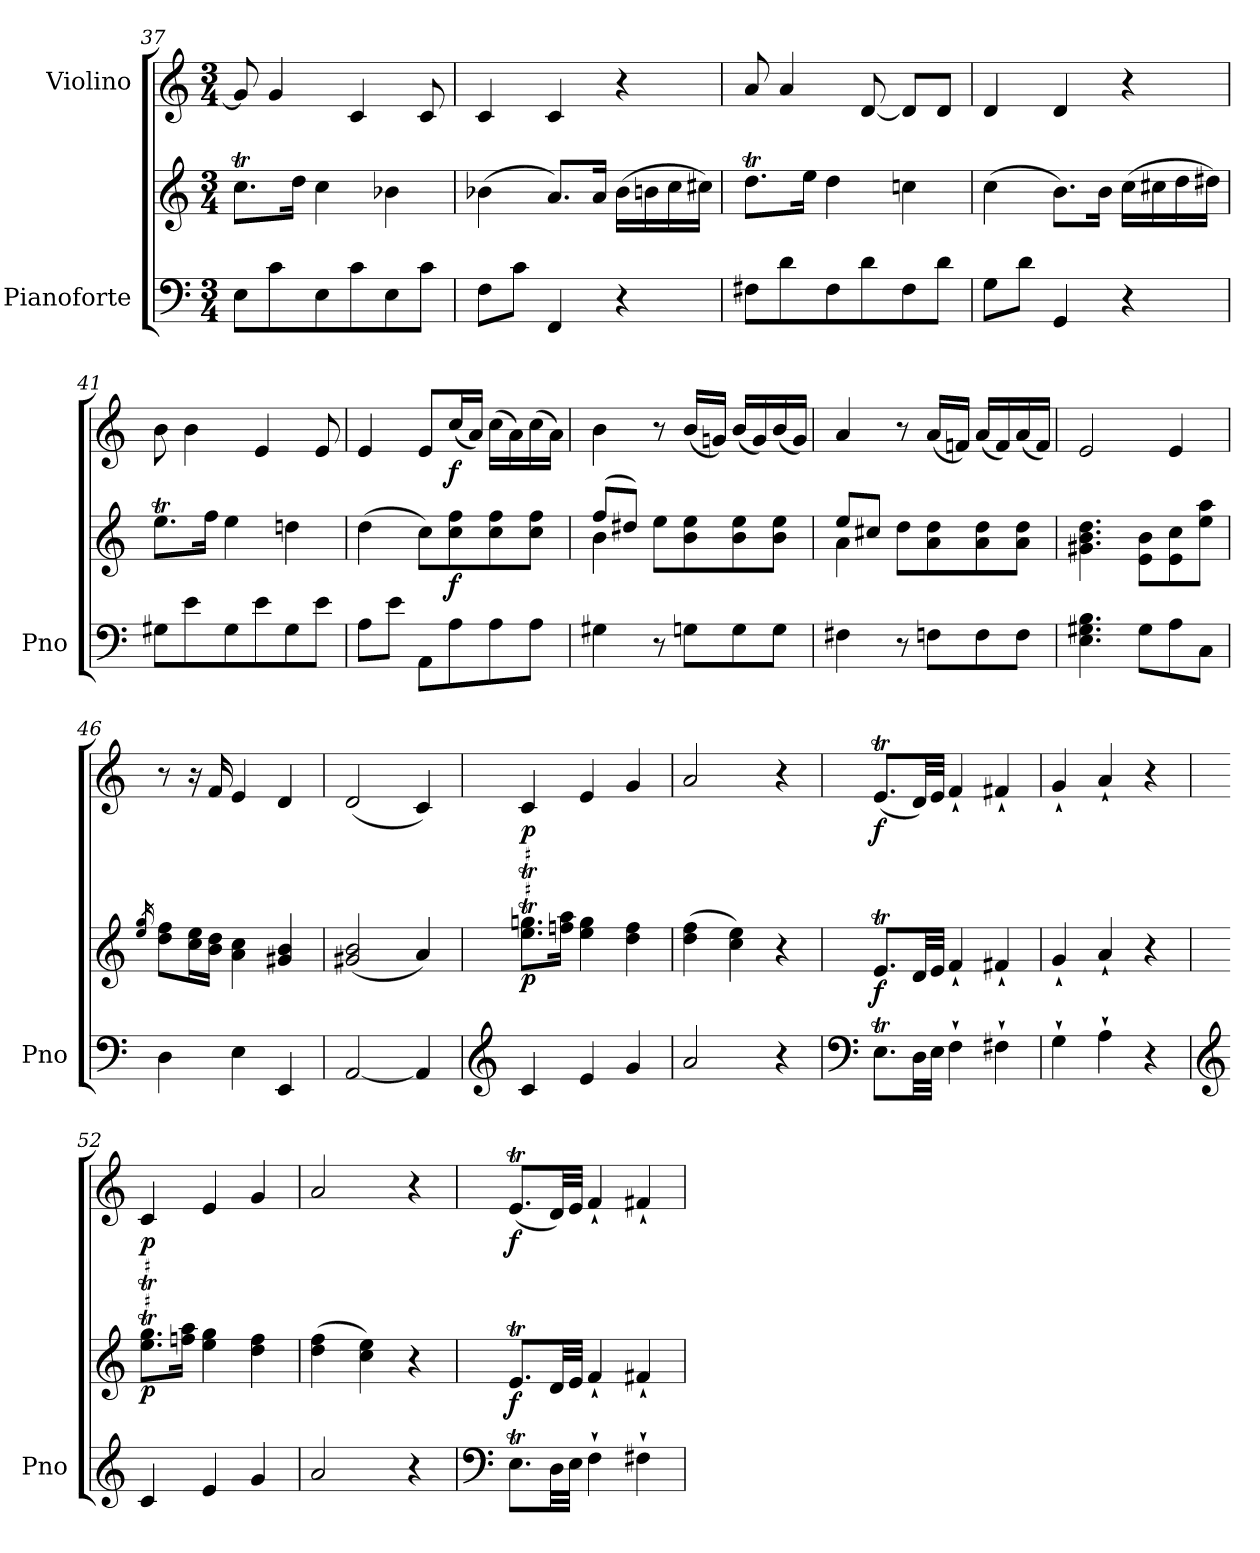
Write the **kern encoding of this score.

**kern	**kern	**dynam	**kern	**dynam
*part2	*part2	*part2	*part1	*part1
*staff3	*staff2	*staff2/3	*staff1	*staff1
*I"Pianoforte	*	*	*I"Violino	*
*I'Pno	*	*	*	*
*clefF4	*clefG2	*	*clefG2	*
*k[]	*k[]	*	*k[]	*
*M3/4	*M3/4	*	*M3/4	*
=37	=37	=37	=37	=37
8E\L	8.ccT\L	.	8g/]	.
8c\	.	.	4g/	.
.	16dd\Jk	.	.	.
8E\	4cc\	.	.	.
8c\	.	.	4c/	.
8E\	4b-X\	.	.	.
8c\J	.	.	8c/	.
!!LO:LB:g=z
=38	=38	=38	=38	=38
8F\L	(>4b-X\	.	4c/	.
8c\J	.	.	.	.
4FF/	8.a/L)	.	4c/	.
.	16a/Jk	.	.	.
4r	(>16b-\LL	.	4r	.
.	16bn\	.	.	.
.	16cc\	.	.	.
.	16cc#X\JJ)	.	.	.
=39	=39	=39	=39	=39
8F#X\L	8.ddT\L	.	8a/	.
8d\	.	.	4a/	.
.	16ee\Jk	.	.	.
8F#\	4dd\	.	.	.
8d\	.	.	[8d/	.
8F#\	4ccn\	.	8d/L]	.
8d\J	.	.	8d/J	.
=40	=40	=40	=40	=40
8G\L	(>4cc\	.	4d/	.
8d\J	.	.	.	.
4GG/	8.b\L)	.	4d/	.
.	16b\Jk	.	.	.
4r	(>16cc\LL	.	4r	.
.	16cc#X\	.	.	.
.	16dd\	.	.	.
.	16dd#X\JJ)	.	.	.
=41	=41	=41	=41	=41
8G#X\L	8.eet\L	.	8b\	.
8e\	.	.	4b\	.
.	16ff\Jk	.	.	.
8G#\	4ee\	.	.	.
8e\	.	.	4e/	.
8G#\	4ddn\	.	.	.
8e\J	.	.	8e/	.
!!LO:LB:g=z
=42	=42	=42	=42	=42
8A\L	(>4dd\	.	4e/	.
8e\J	.	.	.	.
8AA\L	8cc\L)	.	8e/L	.
!	!	!LO:DY:b	!	!LO:DY:b
8A\	8cc\ 8ff\	f	(<16cc/L	f
.	.	.	16a/JJ)	.
8A\	8cc\ 8ff\	.	(>16cc\LL	.
.	.	.	16a\)	.
8A\J	8cc\ 8ff\J	.	(>16cc\	.
.	.	.	16a\JJ)	.
=43	=43	=43	=43	=43
*	*^	*	*	*
4G#X\	(>8ff/L	4b\	.	4b\	.
.	8dd#X/J)	.	.	.	.
8r	8ee\L	2ryy	.	8r	.
8Gn\L	8b\ 8ee\	.	.	(<16b/LL	.
.	.	.	.	16gn/JJ)	.
8G\	8b\ 8ee\	.	.	(<16b/LL	.
.	.	.	.	16g/)	.
8G\J	8b\ 8ee\J	.	.	(<16b/	.
.	.	.	.	16g/JJ)	.
=44	=44	=44	=44	=44	=44
4F#X\	8ee/L	4a\	.	4a/	.
.	8cc#X/J	.	.	.	.
8r	8dd\L	2ryy	.	8r	.
8Fn\L	8a\ 8dd\	.	.	(<16a/LL	.
.	.	.	.	16fn/JJ)	.
8F\	8a\ 8dd\	.	.	(<16a/LL	.
.	.	.	.	16f/)	.
8F\J	8a\ 8dd\J	.	.	(<16a/	.
.	.	.	.	16f/JJ)	.
*	*v	*v	*	*	*
=45	=45	=45	=45	=45
4.E\ 4.G#X\ 4.B\	4.g#X\ 4.b\ 4.dd\	.	2e/	.
8G#\L	8e\ 8b\L	.	.	.
8A\	8e\ 8cc\	.	4e/	.
8C\J	8ee\ 8aa\J	.	.	.
=46	=46	=46	=46	=46
.	16qee/ 16qgg/	.	.	.
4D\	8dd\ 8ff\L	.	8r	.
.	16cc\ 16ee\L	.	16r	.
.	16b\ 16dd\JJ	.	16f/	.
4E\	4a\ 4cc\	.	4e/	.
4EE/	4g#X/ 4b/	.	4d/	.
!!LO:LB:g=z
=47	=47	=47	=47	=47
[2AA/	(<2g#X/ 2b/	.	(<2d/	.
4AA/]	4a/)	.	4c/)	.
=48	=48	=48	=48	=48
*clefG2	*	*	*	*
!	!	!LO:DY:b	!	!LO:DY:b
4c/	8.ee\T 8.ggn\TL	p	4c/	p
.	16ff\ 16aa\Jk	.	.	.
4e/	4ee\ 4gg\	.	4e/	.
4g/	4dd\ 4ff\	.	4g/	.
=49	=49	=49	=49	=49
2a/	(>4dd\ 4ff\	.	2a/	.
.	4cc\ 4ee\)	.	.	.
4r	4r	.	4r	.
=50	=50	=50	=50	=50
*clefF4	*	*	*	*
!	!	!LO:DY:b	!	!LO:DY:b
8.Et\L	8.et/L	f	(<8.et/L	f
32D\LL	32d/LL	.	32d/LL)	.
32E\JJJ	32e/JJJ	.	32e/JJJ	.
4F`\	4f`/	.	4f`/	.
4F#X`\	4f#X`/	.	4f#X`/	.
=51	=51	=51	=51	=51
4G`\	4g`/	.	4g`/	.
4A`\	4a`/	.	4a`/	.
4r	4r	.	4r	.
=52	=52	=52	=52	=52
*clefG2	*	*	*	*
!	!	!LO:DY:b	!	!LO:DY:b
4c/	8.ee\T 8.gg\TL	p	4c/	p
.	16ff\ 16aa\Jk	.	.	.
4e/	4ee\ 4gg\	.	4e/	.
4g/	4dd\ 4ff\	.	4g/	.
=53	=53	=53	=53	=53
2a/	(>4dd\ 4ff\	.	2a/	.
.	4cc\ 4ee\)	.	.	.
4r	4r	.	4r	.
=54	=54	=54	=54	=54
*clefF4	*	*	*	*
!	!	!LO:DY:b	!	!LO:DY:b
8.Et\L	8.et/L	f	(<8.et/L	f
32D\LL	32d/LL	.	32d/LL)	.
32E\JJJ	32e/JJJ	.	32e/JJJ	.
4F`\	4f`/	.	4f`/	.
4F#X`\	4f#X`/	.	4f#X`/	.
=	=	=	=	=
*-	*-	*-	*-	*-
